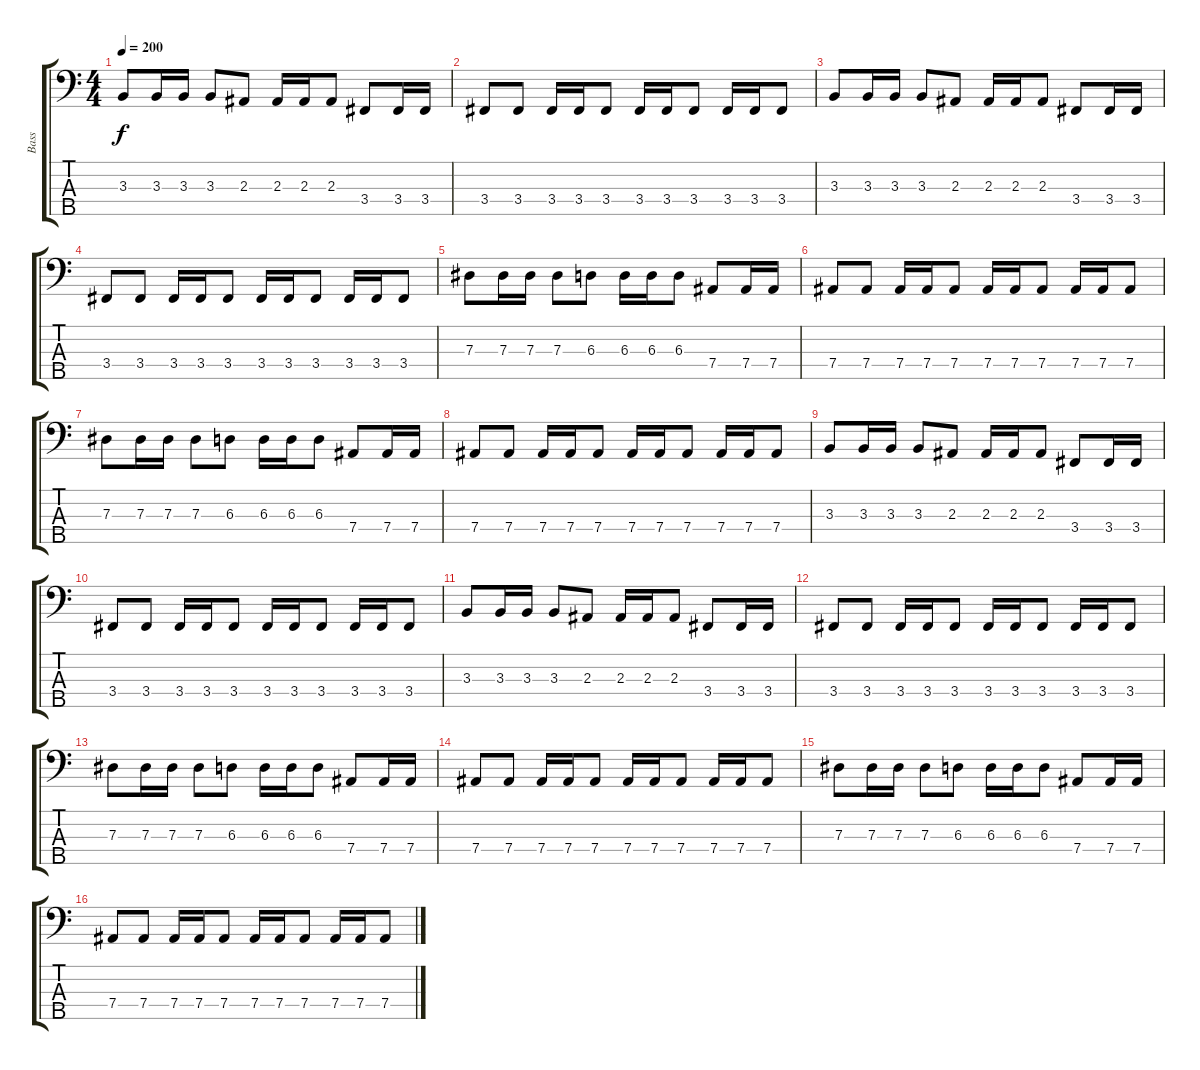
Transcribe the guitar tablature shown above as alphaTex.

\track ("Bass" "Bass") {instrument electricbassfinger}
\staff {score tabs}
\tuning (Gb2 Db2 Ab1 Eb1 Bb0) {hide}
\ts (4 4)
\tempo 200
\clef f4
\ks c
3.3.8{dy f} 3.3.16 3.3.16 3.3.8 2.3.8 2.3.16 2.3.16 2.3.8 3.4.8 3.4.16 3.4.16 |
3.4.8 3.4.8 3.4.16 3.4.16 3.4.8 3.4.16 3.4.16 3.4.8 3.4.16 3.4.16 3.4.8 |
3.3.8 3.3.16 3.3.16 3.3.8 2.3.8 2.3.16 2.3.16 2.3.8 3.4.8 3.4.16 3.4.16 |
3.4.8 3.4.8 3.4.16 3.4.16 3.4.8 3.4.16 3.4.16 3.4.8 3.4.16 3.4.16 3.4.8 |
7.3.8{volume 13} 7.3.16 7.3.16 7.3.8 6.3.8 6.3.16 6.3.16 6.3.8 7.4.8 7.4.16 7.4.16 |
7.4.8 7.4.8 7.4.16 7.4.16 7.4.8 7.4.16 7.4.16 7.4.8 7.4.16 7.4.16 7.4.8 |
7.3.8{volume 11} 7.3.16 7.3.16 7.3.8 6.3.8 6.3.16 6.3.16 6.3.8 7.4.8 7.4.16 7.4.16 |
7.4.8{volume 9} 7.4.8 7.4.16 7.4.16 7.4.8 7.4.16 7.4.16 7.4.8 7.4.16 7.4.16 7.4.8 |
3.3.8 3.3.16 3.3.16 3.3.8 2.3.8 2.3.16 2.3.16 2.3.8 3.4.8 3.4.16 3.4.16 |
3.4.8{volume 7} 3.4.8 3.4.16 3.4.16 3.4.8 3.4.16 3.4.16 3.4.8 3.4.16 3.4.16 3.4.8 |
3.3.8 3.3.16 3.3.16 3.3.8 2.3.8 2.3.16 2.3.16 2.3.8 3.4.8 3.4.16 3.4.16 |
3.4.8{volume 7} 3.4.8 3.4.16 3.4.16 3.4.8 3.4.16 3.4.16 3.4.8 3.4.16 3.4.16 3.4.8 |
7.3.8 7.3.16 7.3.16 7.3.8 6.3.8 6.3.16 6.3.16 6.3.8 7.4.8 7.4.16 7.4.16 |
7.4.8{volume 5} 7.4.8 7.4.16 7.4.16 7.4.8 7.4.16 7.4.16 7.4.8 7.4.16 7.4.16 7.4.8 |
7.3.8 7.3.16 7.3.16 7.3.8 6.3.8 6.3.16 6.3.16 6.3.8 7.4.8 7.4.16 7.4.16 |
7.4.8{volume 3} 7.4.8 7.4.16 7.4.16 7.4.8 7.4.16 7.4.16 7.4.8 7.4.16 7.4.16 7.4.8
